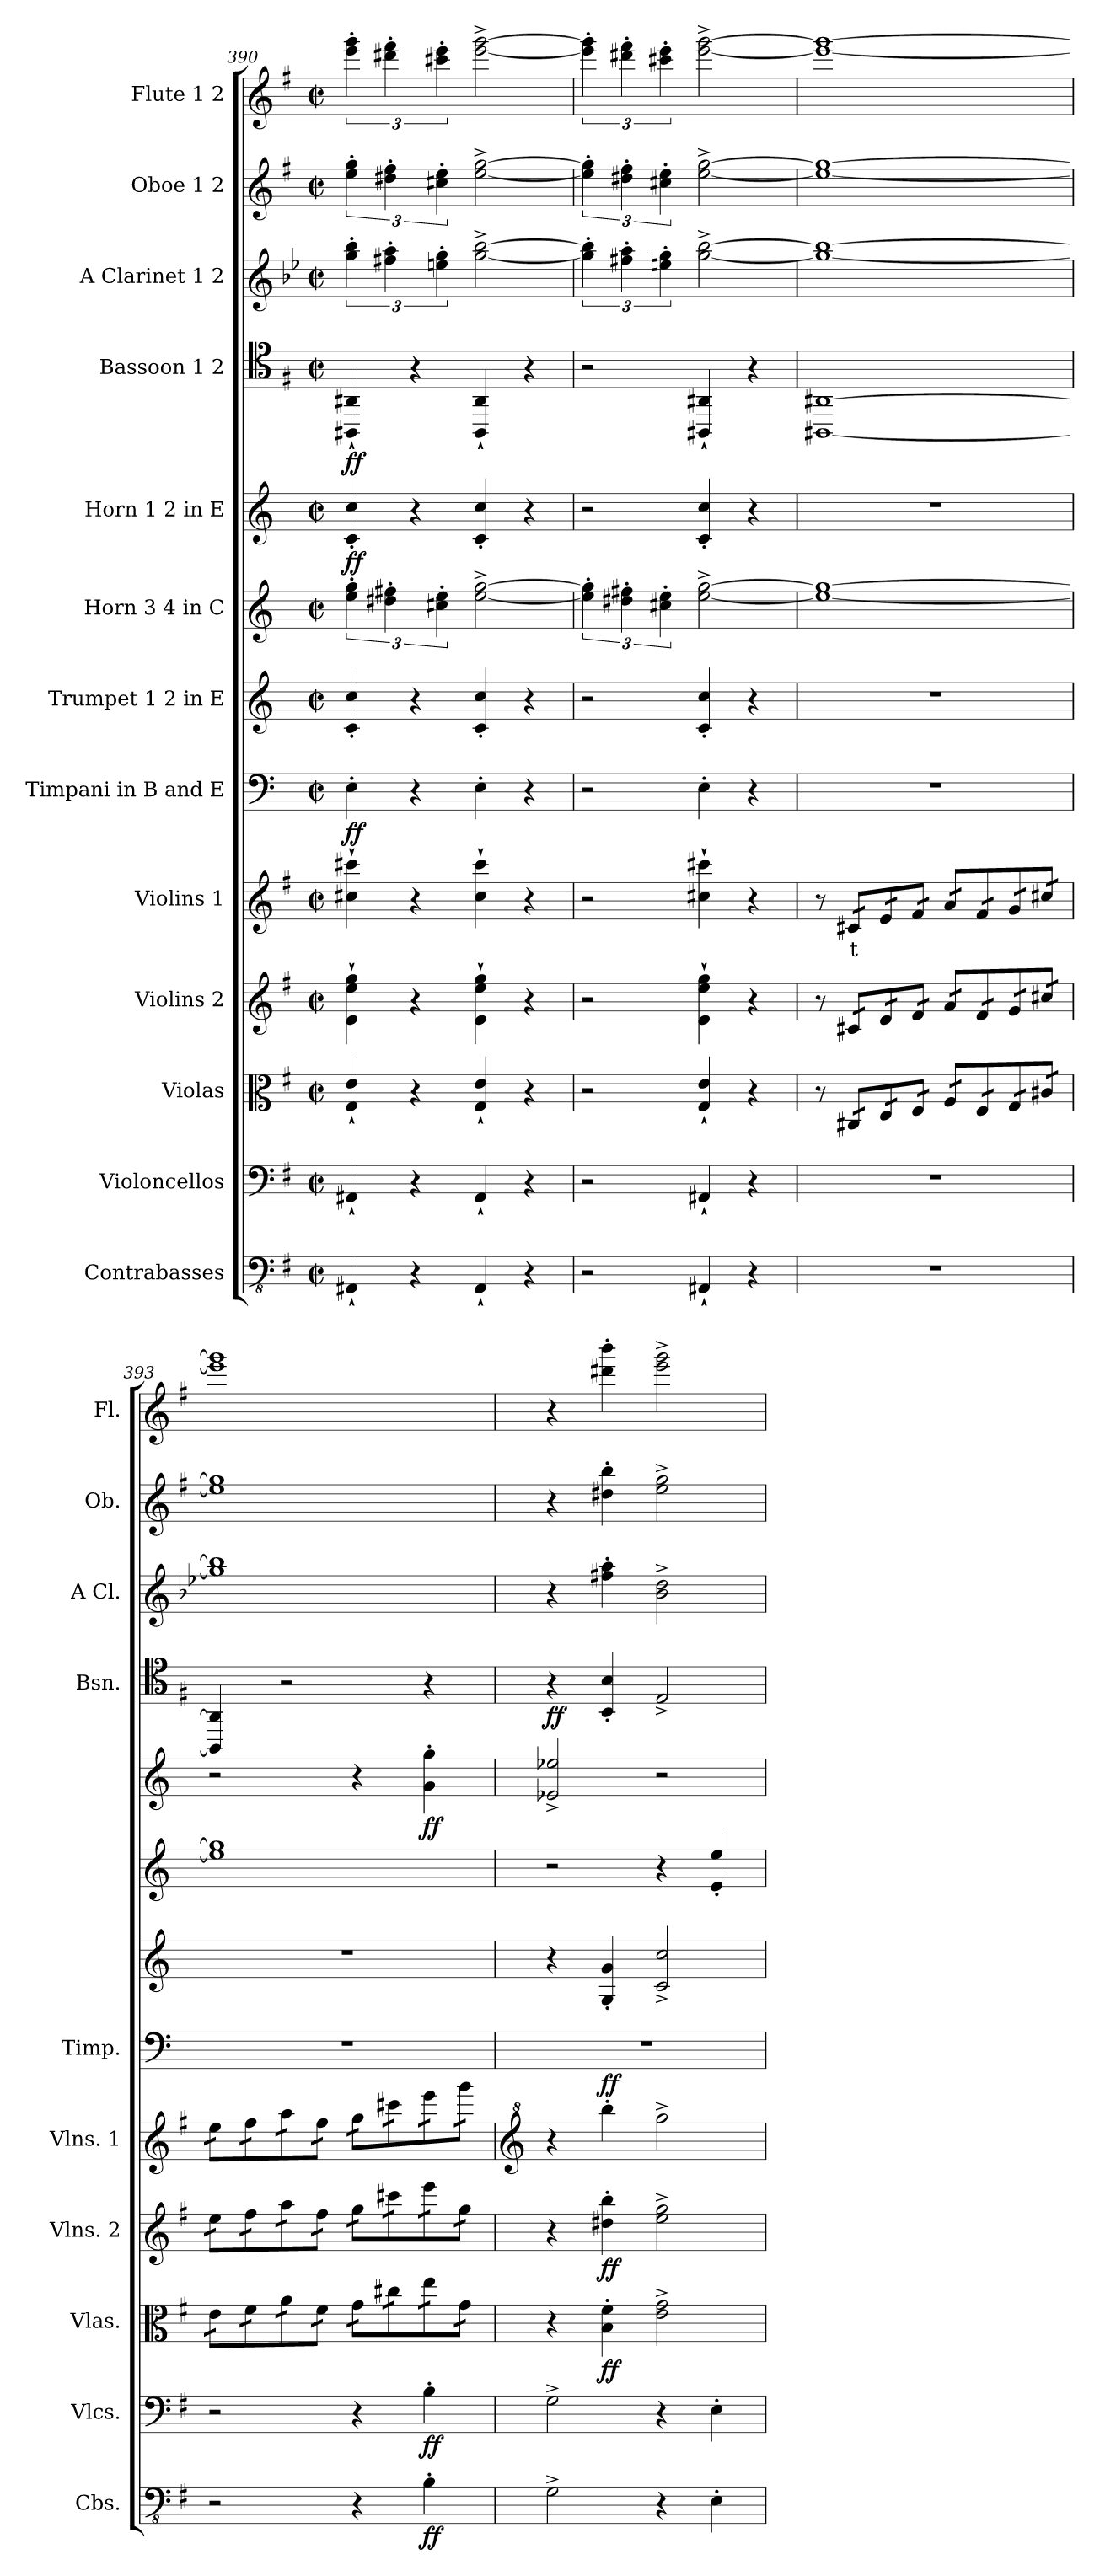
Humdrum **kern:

**kern	**dynam	**kern	**dynam	**kern	**dynam	**kern	**dynam	**kern	**text	**dynam	**kern	**dynam	**kern	**kern	**kern	**dynam	**kern	**dynam	**kern	**kern	**kern
*part13	*part13	*part12	*part12	*part11	*part11	*part10	*part10	*part9	*part9	*part9	*part8	*part8	*part7	*part6	*part5	*part5	*part4	*part4	*part3	*part2	*part1
*staff13	*staff13	*staff12	*staff12	*staff11	*staff11	*staff10	*staff10	*staff9	*staff9	*staff9	*staff8	*staff8	*staff7	*staff6	*staff5	*staff5	*staff4	*staff4	*staff3	*staff2	*staff1
*I"Contrabasses	*	*I"Violoncellos	*	*I"Violas	*	*I"Violins 2	*	*I"Violins 1	*	*	*I"Timpani in B and E	*	*I"Trumpet 1 2 in E	*I"Horn 3 4  in C	*I"Horn 1 2 in E	*	*I"Bassoon 1 2	*	*I"A Clarinet 1 2	*I"Oboe 1 2	*I"Flute 1 2
*I'Cbs.	*	*I'Vlcs.	*	*I'Vlas.	*	*I'Vlns. 2	*	*I'Vlns. 1	*	*	*I'Timp.	*	*	*	*	*	*I'Bsn.	*	*I'A Cl.	*I'Ob.	*I'Fl.
*clefFv4	*	*clefF4	*	*clefC3	*	*clefG2	*	*clefG2	*	*	*clefF4	*	*clefG2	*clefG2	*clefG2	*	*clefC4	*	*clefG2	*clefG2	*clefG2
*	*	*	*	*	*	*	*	*	*	*	*	*	*ITrd-2c-4	*ITrd7c12	*ITrd5c8	*	*	*	*ITrd2c3	*	*
*k[f#]	*	*k[f#]	*	*k[f#]	*	*k[f#]	*	*k[f#]	*	*	*k[]	*	*k[f#c#g#d#]	*k[]	*k[f#c#g#d#]	*	*k[f#]	*	*k[f#]	*k[f#]	*k[f#]
*M2/2	*	*M2/2	*	*M2/2	*	*M2/2	*	*M2/2	*	*	*M2/2	*	*M2/2	*M2/2	*M2/2	*	*M2/2	*	*M2/2	*M2/2	*M2/2
*met(c|)	*	*met(c|)	*	*met(c|)	*	*met(c|)	*	*met(c|)	*	*	*met(c|)	*	*met(c|)	*met(c|)	*met(c|)	*	*met(c|)	*	*met(c|)	*met(c|)	*met(c|)
=390	=390	=390	=390	=390	=390	=390	=390	=390	=390	=390	=390	=390	=390	=390	=390	=390	=390	=390	=390	=390	=390
!	!	!	!	!	!	!	!	!	!	!	!	!LO:DY:b	!	!	!	!LO:DY:b	!	!LO:DY:b	!	!	!
4AAA#X`/	.	4AA#X`/	.	4G/` 4e/`	.	4e\` 4ee\` 4gg\`	.	4cc#X\` 4ccc#X\`	.	.	4E'\	ff	4e/' 4ee/'	6e\' 6g\'	4E/' 4e/'	ff	4AAA#X/` 4AA#X/`	ff	6ee\' 6gg\'	6ee\' 6gg\'	6eee\' 6ggg\'
.	.	.	.	.	.	.	.	.	.	.	.	.	.	6d#X\' 6f#X\'	.	.	.	.	6dd#X\' 6ff#\'	6dd#X\' 6ff#\'	6ddd#X\' 6fff#\'
4r	.	4r	.	4r	.	4r	.	4r	.	.	4r	.	4r	.	4r	.	4r	.	.	.	.
.	.	.	.	.	.	.	.	.	.	.	.	.	.	6c#X\' 6e\'	.	.	.	.	6cc#X\' 6ee\'	6cc#X\' 6ee\'	6ccc#X\' 6eee\'
4AAA#`/	.	4AA#`/	.	4G/` 4e/`	.	4e\` 4ee\` 4gg\`	.	4cc#\` 4ccc#\`	.	.	4E'\	.	4e/' 4ee/'	[2e\^ [2g\^	4E/' 4e/'	.	4AAA#/` 4AA#/`	.	[2ee\^ [2gg\^	[2ee\^ [2gg\^	[2eee\^ [2ggg\^
4r	.	4r	.	4r	.	4r	.	4r	.	.	4r	.	4r	.	4r	.	4r	.	.	.	.
=391	=391	=391	=391	=391	=391	=391	=391	=391	=391	=391	=391	=391	=391	=391	=391	=391	=391	=391	=391	=391	=391
2r	.	2r	.	2r	.	2r	.	2r	.	.	2r	.	2r	6e\]' 6g\]'	2r	.	2r	.	6ee\]' 6gg\]'	6ee\]' 6gg\]'	6eee\]' 6ggg\]'
.	.	.	.	.	.	.	.	.	.	.	.	.	.	6d#X\' 6f#X\'	.	.	.	.	6dd#X\' 6ff#\'	6dd#X\' 6ff#\'	6ddd#X\' 6fff#\'
.	.	.	.	.	.	.	.	.	.	.	.	.	.	6c#X\' 6e\'	.	.	.	.	6cc#X\' 6ee\'	6cc#X\' 6ee\'	6ccc#X\' 6eee\'
4AAA#X`/	.	4AA#X`/	.	4G/` 4e/`	.	4e\` 4ee\` 4gg\`	.	4cc#X\` 4ccc#X\`	.	.	4E'\	.	4e/' 4ee/'	[2e\^ [2g\^	4E/' 4e/'	.	4AAA#X/` 4AA#X/`	.	[2ee\^ [2gg\^	[2ee\^ [2gg\^	[2eee\^ [2ggg\^
4r	.	4r	.	4r	.	4r	.	4r	.	.	4r	.	4r	.	4r	.	4r	.	.	.	.
=392	=392	=392	=392	=392	=392	=392	=392	=392	=392	=392	=392	=392	=392	=392	=392	=392	=392	=392	=392	=392	=392
1r	.	1r	.	8r	.	8r	.	8r	.	.	1r	.	1r	1e_ 1g_	1r	.	[1AAA#X [1AA#X	.	1ee_ 1gg_	1ee_ 1gg_	1eee_ 1ggg_
!	!	!	!	!	!	!	!	!	!LO:LY:b:color=#FF0000	!	!	!	!	!	!	!	!	!	!	!	!
*	*	*	*	*tremolo	*	*	*	*	*	*	*	*	*	*	*	*	*	*	*	*	*
*	*	*	*	*	*	*tremolo	*	*	*	*	*	*	*	*	*	*	*	*	*	*	*
*	*	*	*	*	*	*	*	*tremolo	*	*	*	*	*	*	*	*	*	*	*	*	*
.	.	.	.	16C#X/LL	.	16c#X/LL	.	16c#X/LL	t	.	.	.	.	.	.	.	.	.	.	.	.
.	.	.	.	16C#X/	.	16c#X/	.	16c#X/	.	.	.	.	.	.	.	.	.	.	.	.	.
.	.	.	.	16E/	.	16e/	.	16e/	.	.	.	.	.	.	.	.	.	.	.	.	.
.	.	.	.	16E/	.	16e/	.	16e/	.	.	.	.	.	.	.	.	.	.	.	.	.
.	.	.	.	16F#/	.	16f#/	.	16f#/	.	.	.	.	.	.	.	.	.	.	.	.	.
.	.	.	.	16F#/JJ	.	16f#/JJ	.	16f#/JJ	.	.	.	.	.	.	.	.	.	.	.	.	.
.	.	.	.	16A/LL	.	16a/LL	.	16a/LL	.	.	.	.	.	.	.	.	.	.	.	.	.
.	.	.	.	16A/	.	16a/	.	16a/	.	.	.	.	.	.	.	.	.	.	.	.	.
.	.	.	.	16F#/	.	16f#/	.	16f#/	.	.	.	.	.	.	.	.	.	.	.	.	.
.	.	.	.	16F#/	.	16f#/	.	16f#/	.	.	.	.	.	.	.	.	.	.	.	.	.
.	.	.	.	16G/	.	16g/	.	16g/	.	.	.	.	.	.	.	.	.	.	.	.	.
.	.	.	.	16G/	.	16g/	.	16g/	.	.	.	.	.	.	.	.	.	.	.	.	.
.	.	.	.	16c#X/	.	16cc#X/	.	16cc#X/	.	.	.	.	.	.	.	.	.	.	.	.	.
.	.	.	.	16c#X/JJ	.	16cc#X/JJ	.	16cc#X/JJ	.	.	.	.	.	.	.	.	.	.	.	.	.
=393	=393	=393	=393	=393	=393	=393	=393	=393	=393	=393	=393	=393	=393	=393	=393	=393	=393	=393	=393	=393	=393
2r	.	2r	.	16e\LL	.	16ee\LL	.	16ee\LL	.	.	1r	.	1r	1e] 1g]	2r	.	4AAA#/] 4AA#/]	.	1ee] 1gg]	1ee] 1gg]	1eee] 1ggg]
.	.	.	.	16e\	.	16ee\	.	16ee\	.	.	.	.	.	.	.	.	.	.	.	.	.
.	.	.	.	16f#\	.	16ff#\	.	16ff#\	.	.	.	.	.	.	.	.	.	.	.	.	.
.	.	.	.	16f#\	.	16ff#\	.	16ff#\	.	.	.	.	.	.	.	.	.	.	.	.	.
.	.	.	.	16a\	.	16aa\	.	16aa\	.	.	.	.	.	.	.	.	2r	.	.	.	.
.	.	.	.	16a\	.	16aa\	.	16aa\	.	.	.	.	.	.	.	.	.	.	.	.	.
.	.	.	.	16f#\	.	16ff#\	.	16ff#\	.	.	.	.	.	.	.	.	.	.	.	.	.
.	.	.	.	16f#\JJ	.	16ff#\JJ	.	16ff#\JJ	.	.	.	.	.	.	.	.	.	.	.	.	.
4r	.	4r	.	16g\LL	.	16gg\LL	.	16gg\LL	.	.	.	.	.	.	4r	.	.	.	.	.	.
.	.	.	.	16g\	.	16gg\	.	16gg\	.	.	.	.	.	.	.	.	.	.	.	.	.
.	.	.	.	16cc#X\	.	16ccc#X\	.	16ccc#X\	.	.	.	.	.	.	.	.	.	.	.	.	.
.	.	.	.	16cc#X\	.	16ccc#X\	.	16ccc#X\	.	.	.	.	.	.	.	.	.	.	.	.	.
!	!LO:DY:b	!	!LO:DY:b	!	!	!	!	!	!	!	!	!	!	!	!	!LO:DY:b	!	!	!	!	!
4BB'\	ff	4B'\	ff	16ee\	.	16eee\	.	16eee\	.	.	.	.	.	.	4B\' 4b\'	ff	4r	.	.	.	.
.	.	.	.	16ee\	.	16eee\	.	16eee\	.	.	.	.	.	.	.	.	.	.	.	.	.
.	.	.	.	16g\	.	16gg\	.	16ggg\	.	.	.	.	.	.	.	.	.	.	.	.	.
.	.	.	.	16g\JJ	.	16gg\JJ	.	16ggg\JJ	.	.	.	.	.	.	.	.	.	.	.	.	.
*	*	*	*	*	*	*	*	*Xtremolo	*	*	*	*	*	*	*	*	*	*	*	*	*
*	*	*	*	*	*	*Xtremolo	*	*	*	*	*	*	*	*	*	*	*	*	*	*	*
*	*	*	*	*Xtremolo	*	*	*	*	*	*	*	*	*	*	*	*	*	*	*	*	*
=394	=394	=394	=394	=394	=394	=394	=394	=394	=394	=394	=394	=394	=394	=394	=394	=394	=394	=394	=394	=394	=394
*	*	*	*	*	*	*	*	*clefG^2	*	*	*	*	*	*	*	*	*	*	*	*	*
!	!	!	!	!	!	!	!	!	!	!	!	!	!	!	!	!	!	!LO:DY:b	!	!	!
2GG^\	.	2G^\	.	4r	.	4r	.	4r	.	.	1r	.	4r	2r	2Gn/^ 2gn/^	.	4r	ff	4r	4r	4r
!	!	!	!	!	!LO:DY:b	!	!LO:DY:b	!	!	!LO:DY:b	!	!	!	!	!	!	!	!	!	!	!
.	.	.	.	4B\' 4f#\'	ff	4dd#X\' 4bb\'	ff	4bbb'\	.	ff	.	.	4B/' 4b/'	.	.	.	4BB/' 4B/'	.	4dd#X\' 4ff#\'	4dd#X\' 4bb\'	4ddd#X\' 4bbb\'
4r	.	4r	.	2e\^ 2g\^	.	2ee\^ 2gg\^	.	2ggg^\	.	.	.	.	2e/^ 2ee/^	4r	2r	.	2E^/	.	2g\^ 2b\^	2ee\^ 2gg\^	2eee\^ 2ggg\^
4EE'\	.	4E'\	.	.	.	.	.	.	.	.	.	.	.	4E/' 4e/'	.	.	.	.	.	.	.
=	=	=	=	=	=	=	=	=	=	=	=	=	=	=	=	=	=	=	=	=	=
*-	*-	*-	*-	*-	*-	*-	*-	*-	*-	*-	*-	*-	*-	*-	*-	*-	*-	*-	*-	*-	*-
